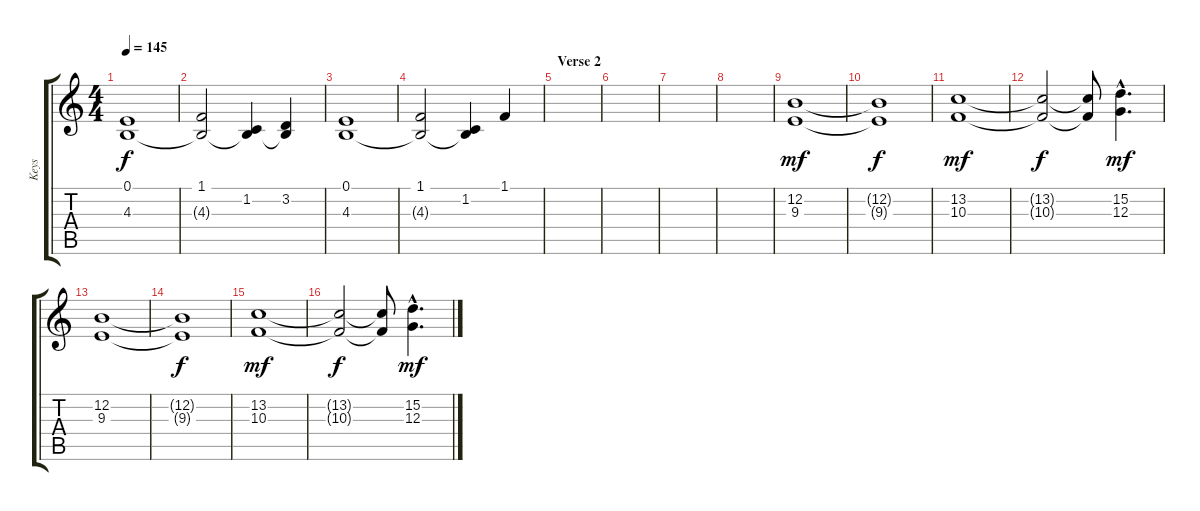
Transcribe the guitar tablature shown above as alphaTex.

\track ("Keys" "Keys") {instrument synthstrings1}
\staff {score tabs}
\tuning (E4 B3 G3 D3 A2 E2) {hide}
\ts (4 4)
\tempo 145
\clef g2
\ks c
(0.1 4.3).1{dy f} |
(1.1 4.3{t}).2 (1.2 4.3{t}).4 (3.2 4.3{t}).4 |
(0.1 4.3).1 |
(1.1 4.3{t}).2 (1.2 4.3{t}).4 1.1.4 |
\section ("" "Verse 2")
|
|
|
|
(12.2 9.3).1{dy mf} |
(12.2{t} 9.3{t}).1{dy f} |
(13.2 10.3).1{dy mf} |
(13.2{t} 10.3{t}).2{dy f} (13.2{t} 10.3{t}).8 (15.2{hac} 12.3{hac}).4{d dy mf} |
(12.2 9.3).1 |
(12.2{t} 9.3{t}).1{dy f} |
(13.2 10.3).1{dy mf} |
(13.2{t} 10.3{t}).2{dy f} (13.2{t} 10.3{t}).8 (15.2{hac} 12.3{hac}).4{d dy mf}
